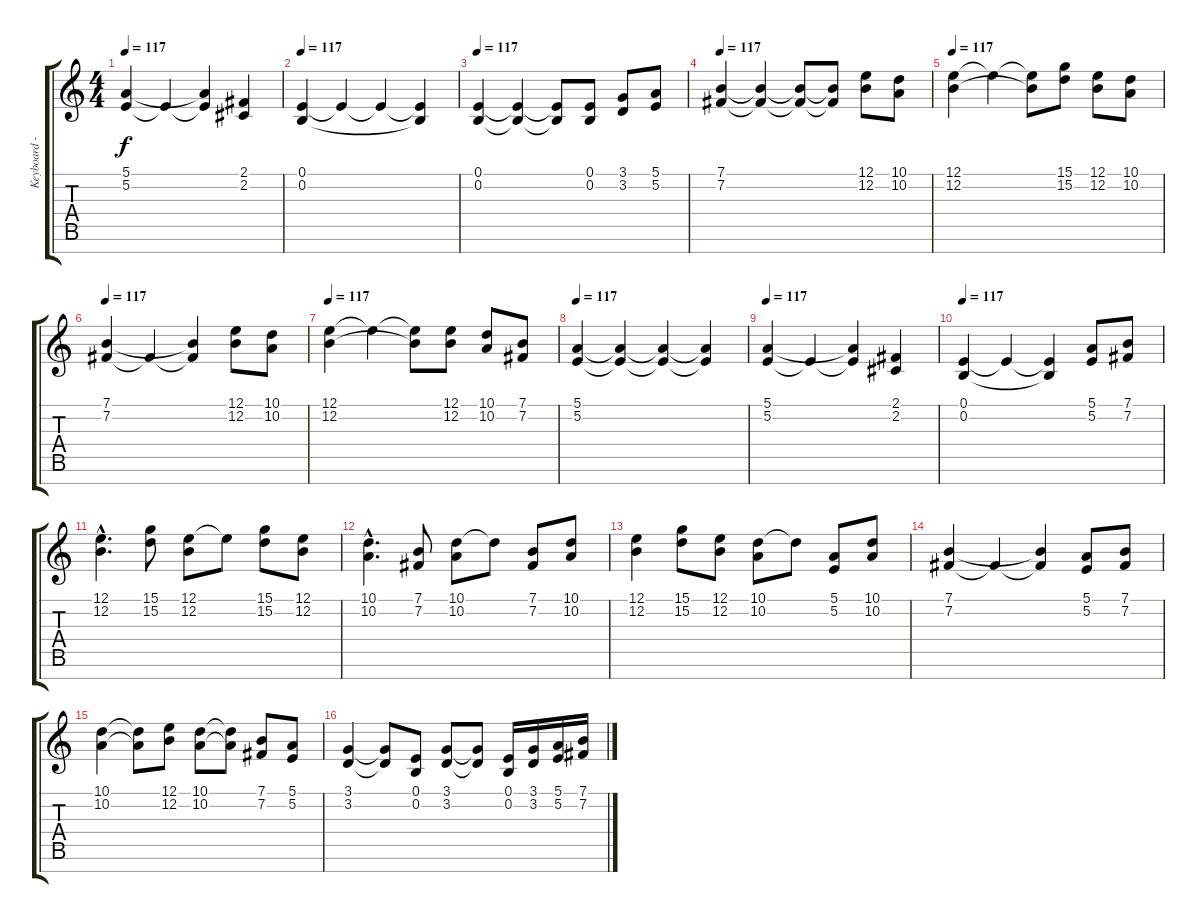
\track ("Keyboard - Recorded" "Keyboard -") {instrument tubularbells}
\staff {score tabs}
\tuning (E4 B3 G3 D3 A2 E2 B1) {hide}
\ts (4 4)
\tempo 117
\clef g2
\ks c
(5.1 5.2).4{dy f} 5.2{t}.4 (5.1{t} 5.2{t}).4 (2.1 2.2).4 |
\tempo 117
(0.1 0.2).4 0.1{t}.4 0.1{t}.4 (0.1{t} 0.2{t}).4 |
\tempo 117
(0.1 0.2).4 (0.1{t} 0.2{t}).4 (0.1{t} 0.2{t}).8 (0.1 0.2).8 (3.1 3.2).8 (5.1 5.2).8 |
\tempo 117
(7.1 7.2).4 (7.1{t} 7.2{t}).4 (7.1{t} 7.2{t}).8 (7.1{t} 7.2{t}).8 (12.1 12.2).8 (10.1 10.2).8 |
\tempo 117
(12.1 12.2).4 12.1{t}.4 (12.1{t} 12.2{t}).8 (15.1 15.2).8 (12.1 12.2).8 (10.1 10.2).8 |
\tempo 117
(7.1 7.2).4 7.2{t}.4 (7.1{t} 7.2{t}).4 (12.1 12.2).8 (10.1 10.2).8 |
\tempo 117
(12.1 12.2).4 12.1{t}.4 (12.1{t} 12.2{t}).8 (12.1 12.2).8 (10.1 10.2).8 (7.1 7.2).8 |
\tempo 117
(5.1 5.2).4 (5.1{t} 5.2{t}).4 (5.1{t} 5.2{t}).4 (5.1{t} 5.2{t}).4 |
\tempo 117
(5.1 5.2).4 5.2{t}.4 (5.1{t} 5.2{t}).4 (2.1 2.2).4 |
\tempo 117
(0.1 0.2).4 0.1{t}.4 (0.1{t} 0.2{t}).4 (5.1 5.2).8 (7.1 7.2).8 |
(12.1{hac} 12.2{hac}).4{d} (15.1 15.2).8 (12.1 12.2).8 12.1{t}.8 (15.1 15.2).8 (12.1 12.2).8 |
(10.1{hac} 10.2{hac}).4{d} (7.1 7.2).8 (10.1 10.2).8 10.1{t}.8 (7.1 7.2).8 (10.1 10.2).8 |
(12.1 12.2).4 (15.1 15.2).8 (12.1 12.2).8 (10.1 10.2).8 10.1{t}.8 (5.1 5.2).8 (10.1 10.2).8 |
(7.1 7.2).4 7.2{t}.4 (7.1{t} 7.2{t}).4 (5.1 5.2).8 (7.1 7.2).8 |
(10.1 10.2).4 (10.1{t} 10.2{t}).8 (12.1 12.2).8 (10.1 10.2).8 (10.1{t} 10.2{t}).8 (7.1 7.2).8 (5.1 5.2).8 |
(3.1 3.2).4 (3.1{t} 3.2{t}).8 (0.1 0.2).8 (3.1 3.2).8 (3.1{t} 3.2{t}).8 (0.1 0.2).16 (3.1 3.2).16 (5.1 5.2).16 (7.1 7.2).16
